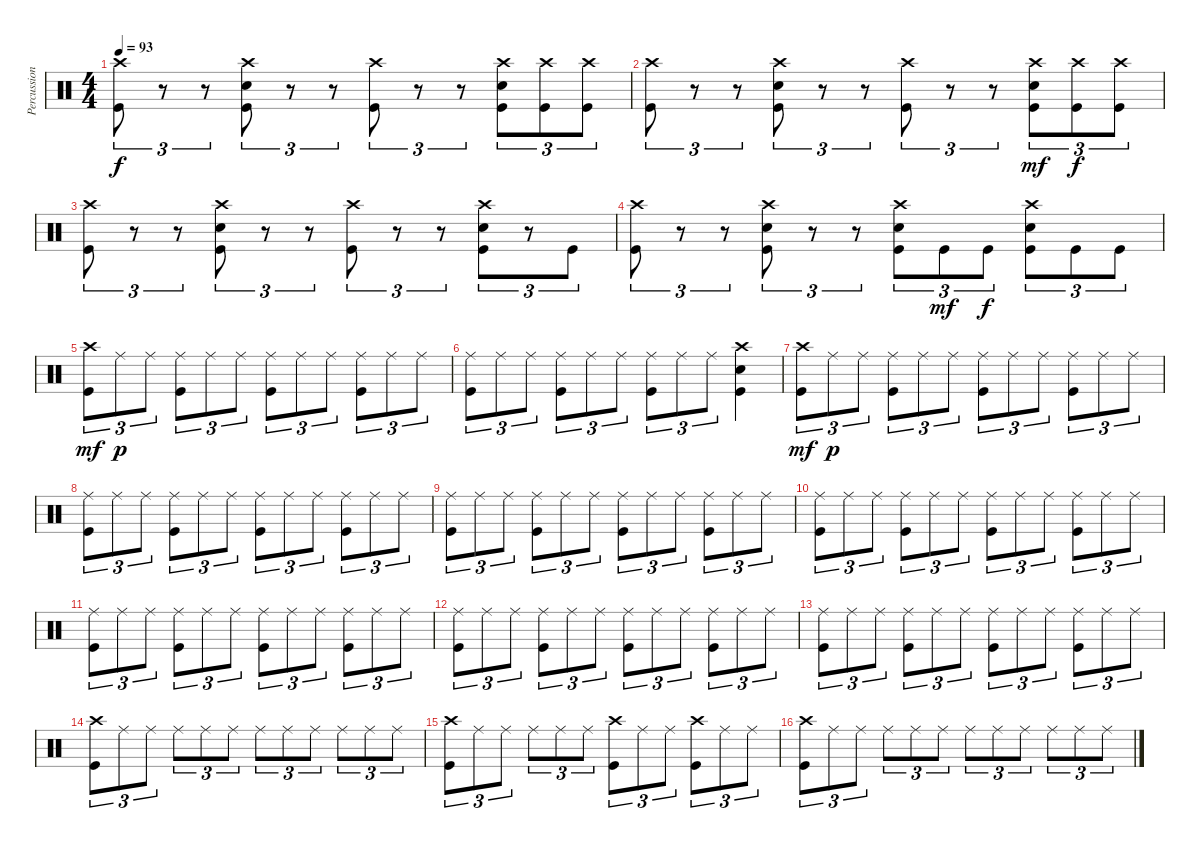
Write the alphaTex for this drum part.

\track ("Percussion" "Percussion") {instrument percussion}
\staff {score}
\articulation defaults
\ts (4 4)
\tempo 93
\clef neutral
\ks c
("Crash high (hit)" "Kick (hit)").8{tu (3 2) dy f} r.8{tu (3 2)} r.8{tu (3 2)} ("Crash high (hit)" "Snare (hit) 2" "Kick (hit)").8{tu (3 2)} r.8{tu (3 2)} r.8{tu (3 2)} ("Crash high (hit)" "Kick (hit)").8{tu (3 2)} r.8{tu (3 2)} r.8{tu (3 2)} ("Crash high (hit)" "Snare (hit) 2" "Kick (hit)").8{tu (3 2)} ("Crash high (hit)" "Kick (hit)").8{tu (3 2)} ("Crash high (hit)" "Kick (hit)").8{tu (3 2)} |
("Crash high (hit)" "Kick (hit)").8{tu (3 2)} r.8{tu (3 2)} r.8{tu (3 2)} ("Crash high (hit)" "Snare (hit) 2" "Kick (hit)").8{tu (3 2)} r.8{tu (3 2)} r.8{tu (3 2)} ("Crash high (hit)" "Kick (hit)").8{tu (3 2)} r.8{tu (3 2)} r.8{tu (3 2)} ("Crash high (hit)" "Snare (hit) 2" "Kick (hit)").8{tu (3 2) dy mf} ("Crash high (hit)" "Kick (hit)").8{tu (3 2) dy f} ("Crash high (hit)" "Kick (hit)").8{tu (3 2)} |
("Crash high (hit)" "Kick (hit)").8{tu (3 2)} r.8{tu (3 2)} r.8{tu (3 2)} ("Crash high (hit)" "Snare (hit) 2" "Kick (hit)").8{tu (3 2)} r.8{tu (3 2)} r.8{tu (3 2)} ("Crash high (hit)" "Kick (hit)").8{tu (3 2)} r.8{tu (3 2)} r.8{tu (3 2)} ("Crash high (hit)" "Snare (hit) 2" "Kick (hit)").8{tu (3 2)} r.8{tu (3 2)} "Kick (hit)".8{tu (3 2)} |
("Crash high (hit)" "Kick (hit)").8{tu (3 2)} r.8{tu (3 2)} r.8{tu (3 2)} ("Crash high (hit)" "Snare (hit) 2" "Kick (hit)").8{tu (3 2)} r.8{tu (3 2)} r.8{tu (3 2)} ("Crash high (hit)" "Snare (hit) 2" "Kick (hit)").8{tu (3 2)} "Kick (hit)".8{tu (3 2) dy mf} "Kick (hit)".8{tu (3 2) dy f} ("Crash high (hit)" "Snare (hit) 2" "Kick (hit)").8{tu (3 2)} "Kick (hit)".8{tu (3 2)} "Kick (hit)".8{tu (3 2)} |
("Crash high (hit)" "Kick (hit)").8{tu (3 2) dy mf} "Ride (middle)".8{tu (3 2) dy p} "Ride (middle)".8{tu (3 2)} ("Ride (middle)" "Kick (hit)").8{tu (3 2)} "Ride (middle)".8{tu (3 2)} "Ride (middle)".8{tu (3 2)} ("Ride (middle)" "Kick (hit)").8{tu (3 2)} "Ride (middle)".8{tu (3 2)} "Ride (middle)".8{tu (3 2)} ("Ride (middle)" "Kick (hit)").8{tu (3 2)} "Ride (middle)".8{tu (3 2)} "Ride (middle)".8{tu (3 2)} |
("Ride (middle)" "Kick (hit)").8{tu (3 2)} "Ride (middle)".8{tu (3 2)} "Ride (middle)".8{tu (3 2)} ("Ride (middle)" "Kick (hit)").8{tu (3 2)} "Ride (middle)".8{tu (3 2)} "Ride (middle)".8{tu (3 2)} ("Ride (middle)" "Kick (hit)").8{tu (3 2)} "Ride (middle)".8{tu (3 2)} "Ride (middle)".8{tu (3 2)} ("Crash high (hit)" "Snare (hit) 2" "Kick (hit)").4 |
("Crash high (hit)" "Kick (hit)").8{tu (3 2) dy mf} "Ride (middle)".8{tu (3 2) dy p} "Ride (middle)".8{tu (3 2)} ("Ride (middle)" "Kick (hit)").8{tu (3 2)} "Ride (middle)".8{tu (3 2)} "Ride (middle)".8{tu (3 2)} ("Ride (middle)" "Kick (hit)").8{tu (3 2)} "Ride (middle)".8{tu (3 2)} "Ride (middle)".8{tu (3 2)} ("Ride (middle)" "Kick (hit)").8{tu (3 2)} "Ride (middle)".8{tu (3 2)} "Ride (middle)".8{tu (3 2)} |
("Ride (middle)" "Kick (hit)").8{tu (3 2)} "Ride (middle)".8{tu (3 2)} "Ride (middle)".8{tu (3 2)} ("Ride (middle)" "Kick (hit)").8{tu (3 2)} "Ride (middle)".8{tu (3 2)} "Ride (middle)".8{tu (3 2)} ("Ride (middle)" "Kick (hit)").8{tu (3 2)} "Ride (middle)".8{tu (3 2)} "Ride (middle)".8{tu (3 2)} ("Ride (middle)" "Kick (hit)").8{tu (3 2)} "Ride (middle)".8{tu (3 2)} "Ride (middle)".8{tu (3 2)} |
("Ride (middle)" "Kick (hit)").8{tu (3 2)} "Ride (middle)".8{tu (3 2)} "Ride (middle)".8{tu (3 2)} ("Ride (middle)" "Kick (hit)").8{tu (3 2)} "Ride (middle)".8{tu (3 2)} "Ride (middle)".8{tu (3 2)} ("Ride (middle)" "Kick (hit)").8{tu (3 2)} "Ride (middle)".8{tu (3 2)} "Ride (middle)".8{tu (3 2)} ("Ride (middle)" "Kick (hit)").8{tu (3 2)} "Ride (middle)".8{tu (3 2)} "Ride (middle)".8{tu (3 2)} |
("Ride (middle)" "Kick (hit)").8{tu (3 2)} "Ride (middle)".8{tu (3 2)} "Ride (middle)".8{tu (3 2)} ("Ride (middle)" "Kick (hit)").8{tu (3 2)} "Ride (middle)".8{tu (3 2)} "Ride (middle)".8{tu (3 2)} ("Ride (middle)" "Kick (hit)").8{tu (3 2)} "Ride (middle)".8{tu (3 2)} "Ride (middle)".8{tu (3 2)} ("Ride (middle)" "Kick (hit)").8{tu (3 2)} "Ride (middle)".8{tu (3 2)} "Ride (middle)".8{tu (3 2)} |
("Ride (middle)" "Kick (hit)").8{tu (3 2)} "Ride (middle)".8{tu (3 2)} "Ride (middle)".8{tu (3 2)} ("Ride (middle)" "Kick (hit)").8{tu (3 2)} "Ride (middle)".8{tu (3 2)} "Ride (middle)".8{tu (3 2)} ("Ride (middle)" "Kick (hit)").8{tu (3 2)} "Ride (middle)".8{tu (3 2)} "Ride (middle)".8{tu (3 2)} ("Ride (middle)" "Kick (hit)").8{tu (3 2)} "Ride (middle)".8{tu (3 2)} "Ride (middle)".8{tu (3 2)} |
("Ride (middle)" "Kick (hit)").8{tu (3 2)} "Ride (middle)".8{tu (3 2)} "Ride (middle)".8{tu (3 2)} ("Ride (middle)" "Kick (hit)").8{tu (3 2)} "Ride (middle)".8{tu (3 2)} "Ride (middle)".8{tu (3 2)} ("Ride (middle)" "Kick (hit)").8{tu (3 2)} "Ride (middle)".8{tu (3 2)} "Ride (middle)".8{tu (3 2)} ("Ride (middle)" "Kick (hit)").8{tu (3 2)} "Ride (middle)".8{tu (3 2)} "Ride (middle)".8{tu (3 2)} |
("Ride (middle)" "Kick (hit)").8{tu (3 2)} "Ride (middle)".8{tu (3 2)} "Ride (middle)".8{tu (3 2)} ("Ride (middle)" "Kick (hit)").8{tu (3 2)} "Ride (middle)".8{tu (3 2)} "Ride (middle)".8{tu (3 2)} ("Ride (middle)" "Kick (hit)").8{tu (3 2)} "Ride (middle)".8{tu (3 2)} "Ride (middle)".8{tu (3 2)} ("Ride (middle)" "Kick (hit)").8{tu (3 2)} "Ride (middle)".8{tu (3 2)} "Ride (middle)".8{tu (3 2)} |
("Crash high (hit)" "Kick (hit)").8{tu (3 2)} "Ride (middle)".8{tu (3 2)} "Ride (middle)".8{tu (3 2)} "Ride (middle)".8{tu (3 2)} "Ride (middle)".8{tu (3 2)} "Ride (middle)".8{tu (3 2)} "Ride (middle)".8{tu (3 2)} "Ride (middle)".8{tu (3 2)} "Ride (middle)".8{tu (3 2)} "Ride (middle)".8{tu (3 2)} "Ride (middle)".8{tu (3 2)} "Ride (middle)".8{tu (3 2)} |
("Crash high (hit)" "Kick (hit)").8{tu (3 2)} "Ride (middle)".8{tu (3 2)} "Ride (middle)".8{tu (3 2)} "Ride (middle)".8{tu (3 2)} "Ride (middle)".8{tu (3 2)} "Ride (middle)".8{tu (3 2)} ("Crash high (hit)" "Kick (hit)").8{tu (3 2)} "Ride (middle)".8{tu (3 2)} "Ride (middle)".8{tu (3 2)} ("Crash high (hit)" "Kick (hit)").8{tu (3 2)} "Ride (middle)".8{tu (3 2)} "Ride (middle)".8{tu (3 2)} |
("Crash high (hit)" "Kick (hit)").8{tu (3 2)} "Ride (middle)".8{tu (3 2)} "Ride (middle)".8{tu (3 2)} "Ride (middle)".8{tu (3 2)} "Ride (middle)".8{tu (3 2)} "Ride (middle)".8{tu (3 2)} "Ride (middle)".8{tu (3 2)} "Ride (middle)".8{tu (3 2)} "Ride (middle)".8{tu (3 2)} "Ride (middle)".8{tu (3 2)} "Ride (middle)".8{tu (3 2)} "Ride (middle)".8{tu (3 2)}
